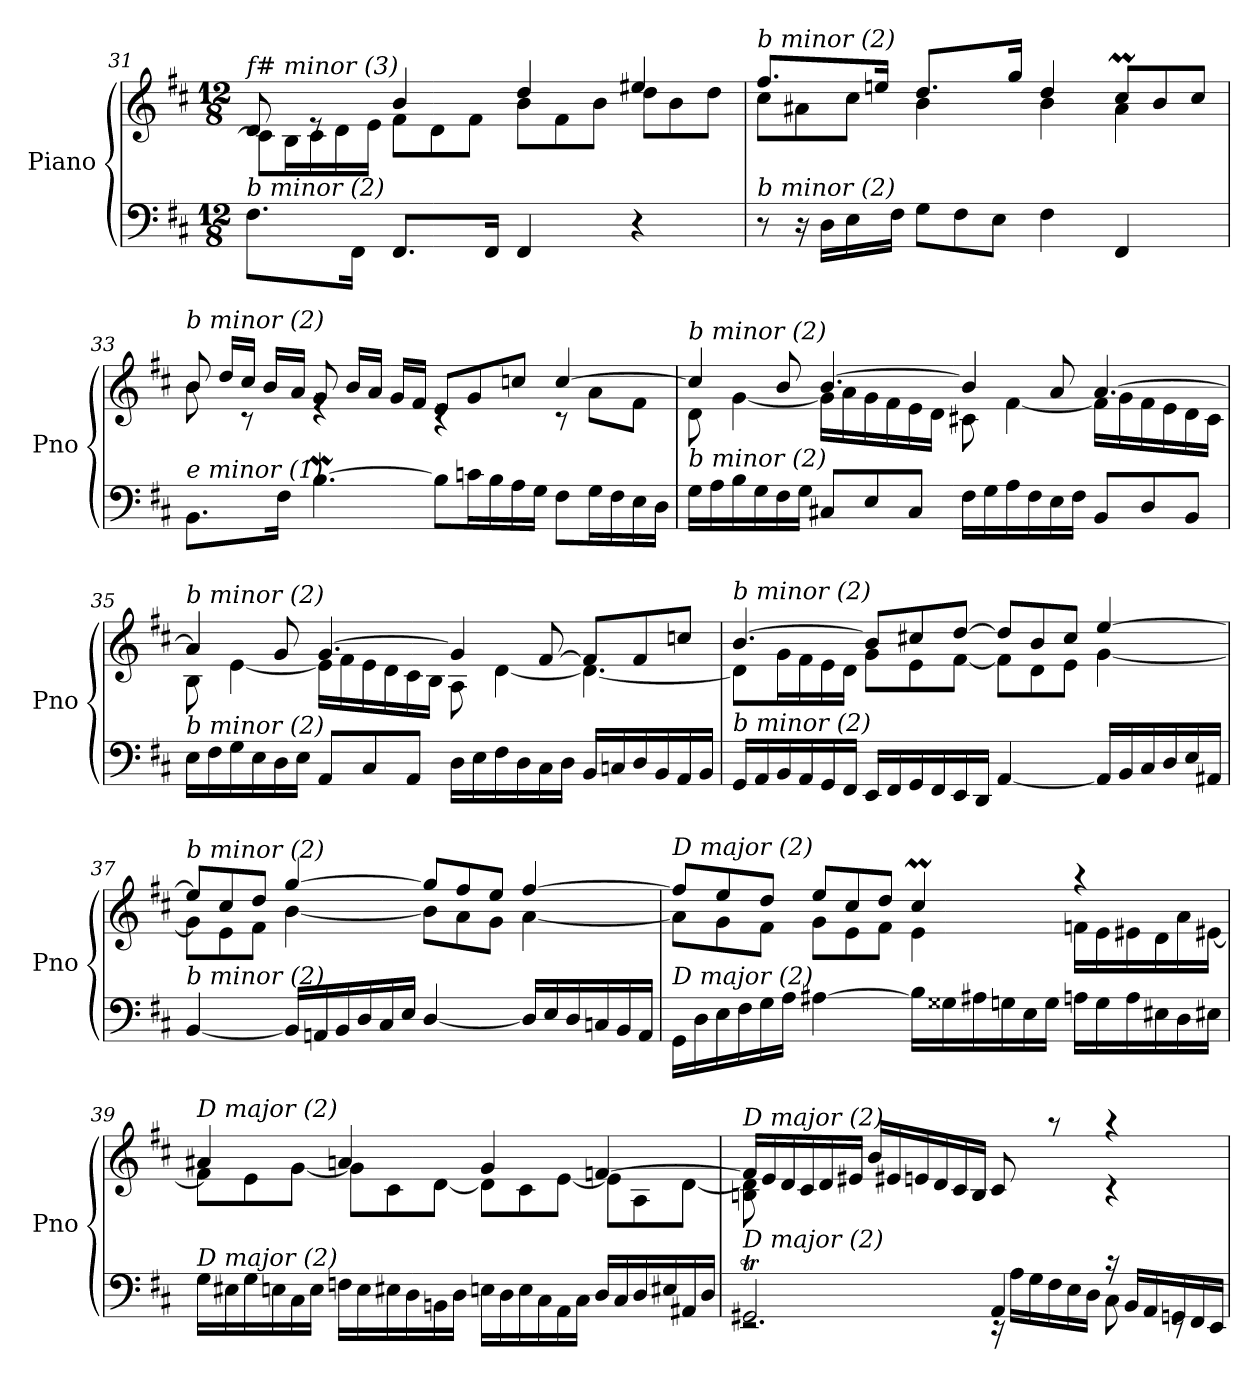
**kern	**kern
*part1	*part1
*staff2	*staff1
*I"Piano	*
*I'Pno	*
*clefF4	*clefG2
*k[f#c#]	*k[f#c#]
*D:	*D:
*M12/8	*M12/8
*Xtuplet	*Xtuplet
=31	=31
*	*^
!	!LO:TX:i:t=f# minor (3)	!
!LO:TX:i:t=b minor (2)	!	!
16%3.F#\L	16%3d/	8c#\L]
.	.	16B\L
.	16%3re	16c#\
.	.	16d\
32%3FF#\Jk	.	.
.	.	16e\JJ
16%3.FF#/L	8%3b/	8f#\L
.	.	8d\
.	.	8f#\J
32%3FF#/Jk	.	.
8%3FF#/	8%3dd/	8b\L
.	.	8f#\
.	.	8b\J
8%3r	8%3ee#X/	8dd\L
.	.	8b\
.	.	8dd\J
!!LO:LB:g=z	!!
=32	=32	=32
!	!LO:TX:i:t=b minor (2)	!
!LO:TX:i:t=b minor (2)	!	!
8r	16%3.ff#/L	8cc#\L
16r	.	8a#X\
16D\LL	.	.
16E\	.	8cc#\J
.	32%3een/Jk	.
16F#\JJ	.	.
8G\L	16%3.dd/L	8%3b\
8F#\	.	.
8E\J	.	.
.	32%3gg/Jk	.
8%3F#\	8%3dd/	8%3b\
8%3FF#/	8cc#m/L	8%3a#\
.	8b/	.
.	8cc#/J	.
!!LO:LB:g=z	!!
=33	=33	=33
!	!LO:TX:i:t=b minor (2)	!
!LO:TX:i:t=e minor (1)	!	!
16%3.BB\L	8b/	16%3b\
.	16dd/LL	.
.	16cc#/JJ	16%3rc
.	16b/LL	.
32%3F#\Jk	.	.
.	16a/JJ	.
[4.BW\	8g/	8%3re
.	16b/LL	.
.	16a/JJ	.
.	16g/LL	.
.	16f#/JJ	.
8B\L]	8e/L	8%3rc
16cn\L	8g/	.
16B\	.	.
16A\	8ccn/J	.
16G\JJ	.	.
8F#\L	[8%3cc/	8rc
16G\L	.	8a\L
16F#\	.	.
16E\	.	8f#\J
16D\JJ	.	.
!!LO:LB:g=z	!!
=34	=34	=34
!	!LO:TX:i:t=b minor (2)	!
!LO:TX:i:t=b minor (2)	!	!
16G\LL	4cc/]	8d\
16A\	.	.
16B\	.	[4g\
16G\	.	.
16F#\	8b/	.
16G\JJ	.	.
8C#X/L	[4.b/	16g\LL]
.	.	16a\
8E/	.	16g\
.	.	16f#\
8C#/J	.	16e\
.	.	16d\JJ
16F#\LL	4b/]	8c#X\
16G\	.	.
16A\	.	[4f#\
16F#\	.	.
16E\	8a/	.
16F#\JJ	.	.
8BB/L	[4.a/	16f#\LL]
.	.	16g\
8D/	.	16f#\
.	.	16e\
8BB/J	.	16d\
.	.	16c#\JJ
!!LO:LB:g=z	!!
=35	=35	=35
!	!LO:TX:i:t=b minor (2)	!
!LO:TX:i:t=b minor (2)	!	!
16E\LL	4a/]	8B\
16F#\	.	.
16G\	.	[4e\
16E\	.	.
16D\	8g/	.
16E\JJ	.	.
8AA/L	[4.g/	16e\LL]
.	.	16f#\
8C#/	.	16e\
.	.	16d\
8AA/J	.	16c#\
.	.	16B\JJ
16D\LL	4g/]	8A\
16E\	.	.
16F#\	.	[4d\
16D\	.	.
16C#\	[8f#/	.
16D\JJ	.	.
16BB/LL	8f#/L]	4.d\_
16Cn/	.	.
16D/	8f#/	.
16BB/	.	.
16AA/	8ccn/J	.
16BB/JJ	.	.
!!LO:PB:g=z	!!
=36	=36	=36
!	!LO:TX:i:t=b minor (2)	!
!LO:TX:i:t=b minor (2)	!	!
16GG/LL	[4.b/	8d\L]
16AA/	.	.
16BB/	.	16g\L
16AA/	.	16f#\
16GG/	.	16e\
16FF#/JJ	.	16d\JJ
16EE/LL	8b/L]	8g\L
16FF#/	.	.
16GG/	8cc#X/	8e\
16FF#/	.	.
16EE/	[8dd/J	[8f#\J
16DD/JJ	.	.
[8%3AA/	8dd/L]	8f#\L]
.	8b/	8d\
.	8cc#/J	8e\J
16AA/LL]	[8%3ee/	[8%3g\
16BB/	.	.
16C#/	.	.
16D/	.	.
16E/	.	.
16AA#X/JJ	.	.
!!LO:PB:g=z	!!
=37	=37	=37
!	!LO:TX:i:t=b minor (2)	!
!LO:TX:i:t=b minor (2)	!	!
[8%3BB/	8ee/L]	8g\L]
.	8cc#/	8e\
.	8dd/J	8f#\J
16BB/LL]	[8%3gg/	[8%3b\
16AAn/	.	.
16BB/	.	.
16D/	.	.
16C#/	.	.
16E/JJ	.	.
[8%3D/	8gg/L]	8b\L]
.	8ff#/	8a\
.	8ee/J	8g\J
16D/LL]	[8%3ff#/	[8%3a\
16E/	.	.
16D/	.	.
16Cn/	.	.
16BB/	.	.
16AA/JJ	.	.
=38	=38	=38
!	!LO:TX:i:t=D major (2)	!
!LO:TX:i:t=D major (2)	!	!
16GG\LL	8ff#/L]	8a\L]
16D\	.	.
16E\	8ee/	8g\
16F#\	.	.
16G\	8dd/J	8f#\J
16A\JJ	.	.
[8%3A#Xi\	8ee/L	8g\L
.	8cc#/	8e\
.	8dd/J	8f#\J
16B-\LL]	8%3cc#m/	8%3e\
16G##Xj\	.	.
16A#Xi\	.	.
16G\	.	.
16E\	.	.
16G\JJ	.	.
16A\LL	8%3raa	16fnZ\LL
16G\	.	16e\
16A\	.	16e#Xi\
16E#Xi\	.	16d\
16D\	.	16a\
16E#Xi\JJ	.	[16e#Xi\JJ
!!LO:LB:g=z	!!
=39	=39	=39
!	!LO:TX:i:t=D major (2)	!
!LO:TX:i:t=D major (2)	!	!
16G\LL	8%3a#Xi/	8f\L]
16E#Xi\	.	.
16G\	.	8e\
16E\	.	.
16C#\	.	[8g\J
16E\JJ	.	.
16FZ\LL	8%3a/	8g\L]
16E\	.	.
16E#Xi\	.	8c#\
16D\	.	.
16BBn\	.	[8d\J
16D\JJ	.	.
16E\LL	8%3g/	8d\L]
16D\	.	.
16E\	.	8c#\
16C#\	.	.
16AA\	.	[8e\J
16C#\JJ	.	.
16D/LL	[8%3fnZ/	8e\L]
16C#/	.	.
16D/	.	8A\
16E#Xi/	.	.
16AA#Xi/	.	[8d\J
16D/JJ	.	.
!!LO:LB:g=z	!!
=40	=40	=40
*^	*	*
!	!	!LO:TX:i:t=D major (2)	!
!LO:TX:i:t=D major (2)	!	!	!
4%3GG#Xt/	2.rEE	16f/LL]	16%3Bn\ 16%3d\]
.	.	16e/	.
.	.	16d/	.
.	.	16c#/	16%3rcyy
.	.	16d/	.
.	.	16e#Xi/JJ	.
.	.	16b/LL	8%3rcyy
.	.	16e#Xi/	.
.	.	16e/	.
.	.	16d/	.
.	.	16c#/	.
.	.	16B/JJ	.
8%3AA/	16rEE	16%3c#/	8%3rcyy
.	16A\LL	.	.
.	16G\	.	.
.	16F#\	16%3raa	.
.	16E\	.	.
.	16D\JJ	.	.
16rc	16%3C#\	8%3raa	8%3rc
16BB/LL	.	.	.
16AA/	.	.	.
16GGn/	16%3rEE	.	.
16FF#/	.	.	.
16EE/JJ	.	.	.
*v	*v	*	*
*	*v	*v
=	=
*-	*-
